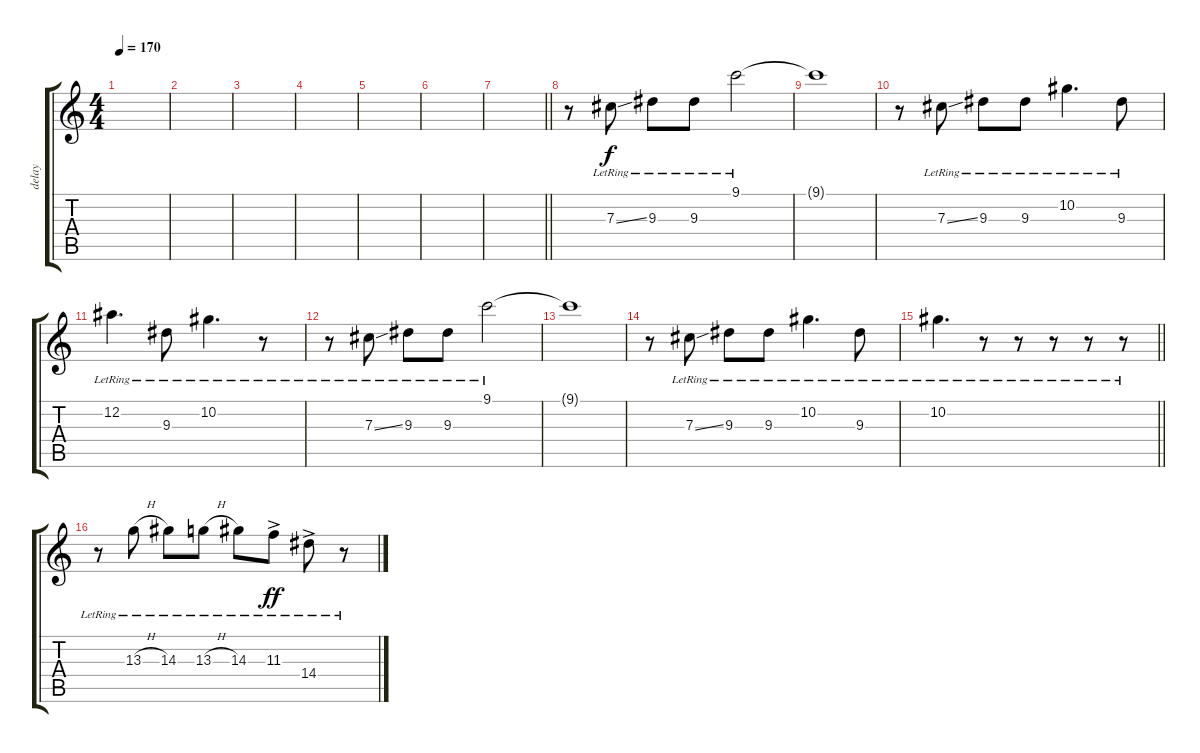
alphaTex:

\track ("delay" "delay") {instrument distortionguitar}
\staff {score tabs}
\tuning (Eb4 Bb3 Gb3 Db3 Ab2 Db2) {hide}
\ts (4 4)
\tempo 170
\clef g2
\ks c
|
|
|
|
|
|
\barLineRight lightlight
|
\section ("" "")
r.8 7.3{ss lr}.8 9.3{lr}.8 9.3{lr}.8 9.1{lr}.2 |
9.1{t}.1 |
r.8 7.3{ss lr}.8 9.3{lr}.8 9.3{lr}.8 10.2{lr}.4{d} 9.3{lr}.8 |
12.2{lr}.4{d} 9.3{lr}.8 10.2{lr}.4{d} r.8 |
r.8 7.3{ss lr}.8 9.3{lr}.8 9.3{lr}.8 9.1{lr}.2 |
9.1{t}.1 |
r.8 7.3{ss lr}.8 9.3{lr}.8 9.3{lr}.8 10.2{lr}.4{d} 9.3{lr}.8 |
\barLineRight lightlight
10.2{lr}.4{d} r.8 r.8 r.8 r.8 r.8 |
\section ("" "")
r.8 13.3{h lr}.8 14.3{lr}.8 13.3{h lr}.8 14.3{lr}.8 11.3{ac lr}.8{dy ff} 14.4{ac lr}.8 r.8
